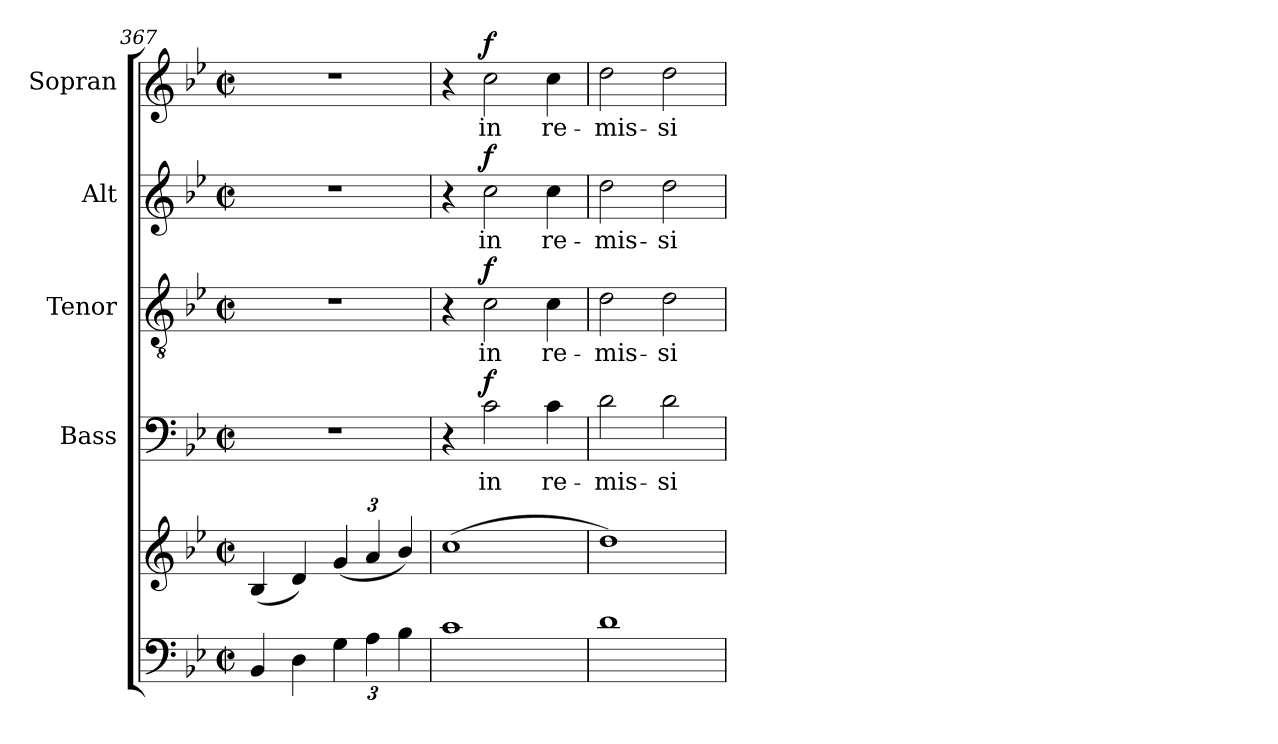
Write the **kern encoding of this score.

**kern	**kern	**kern	**text	**dynam	**kern	**text	**dynam	**kern	**text	**dynam	**kern	**text	**dynam
*part5	*part5	*part4	*part4	*part4	*part3	*part3	*part3	*part2	*part2	*part2	*part1	*part1	*part1
*staff6	*staff5	*staff4	*staff4	*staff4	*staff3	*staff3	*staff3	*staff2	*staff2	*staff2	*staff1	*staff1	*staff1
*	*	*I"Bass	*	*	*I"Tenor	*	*	*I"Alt	*	*	*I"Sopran	*	*
*	*	*I'B.	*	*	*I'T.	*	*	*I'A.	*	*	*I'S.	*	*
*clefF4	*clefG2	*clefF4	*	*	*clefGv2	*	*	*clefG2	*	*	*clefG2	*	*
*k[b-e-]	*k[b-e-]	*k[b-e-]	*	*	*k[b-e-]	*	*	*k[b-e-]	*	*	*k[b-e-]	*	*
*B-:	*B-:	*B-:	*	*	*B-:	*	*	*B-:	*	*	*B-:	*	*
*M2/2	*M2/2	*M2/2	*	*	*M2/2	*	*	*M2/2	*	*	*M2/2	*	*
*met(c|)	*met(c|)	*met(c|)	*	*	*met(c|)	*	*	*met(c|)	*	*	*met(c|)	*	*
=367	=367	=367	=367	=367	=367	=367	=367	=367	=367	=367	=367	=367	=367
4BB-/	(<4B-/	1r	.	.	1r	.	.	1r	.	.	1r	.	.
4D\	4d/)	.	.	.	.	.	.	.	.	.	.	.	.
*Xbrackettup	*Xbrackettup	*	*	*	*	*	*	*	*	*	*	*	*
6G\	(<6g/	.	.	.	.	.	.	.	.	.	.	.	.
6A\	6a/	.	.	.	.	.	.	.	.	.	.	.	.
6B-\	6b-/)	.	.	.	.	.	.	.	.	.	.	.	.
=368	=368	=368	=368	=368	=368	=368	=368	=368	=368	=368	=368	=368	=368
1c	(>1cc	4r	.	.	4r	.	.	4r	.	.	4r	.	.
!	!	!	!LO:LY:b	!LO:DY:a	!	!LO:LY:b	!LO:DY:a	!	!LO:LY:b	!LO:DY:a	!	!LO:LY:b	!LO:DY:a
.	.	2c\	in	f	2c\	in	f	2cc\	in	f	2cc\	in	f
!	!	!	!LO:LY:b	!	!	!LO:LY:b	!	!	!LO:LY:b	!	!	!LO:LY:b	!
.	.	4c\	re-	.	4c\	re-	.	4cc\	re-	.	4cc\	re-	.
=369	=369	=369	=369	=369	=369	=369	=369	=369	=369	=369	=369	=369	=369
!	!	!	!LO:LY:b	!	!	!LO:LY:b	!	!	!LO:LY:b	!	!	!LO:LY:b	!
1d	1dd)	2d\	-mis-	.	2d\	-mis-	.	2dd\	-mis-	.	2dd\	-mis-	.
!	!	!	!LO:LY:b	!	!	!LO:LY:b	!	!	!LO:LY:b	!	!	!LO:LY:b	!
.	.	2d\	-si-	.	2d\	-si-	.	2dd\	-si-	.	2dd\	-si-	.
=	=	=	=	=	=	=	=	=	=	=	=	=	=
*-	*-	*-	*-	*-	*-	*-	*-	*-	*-	*-	*-	*-	*-
